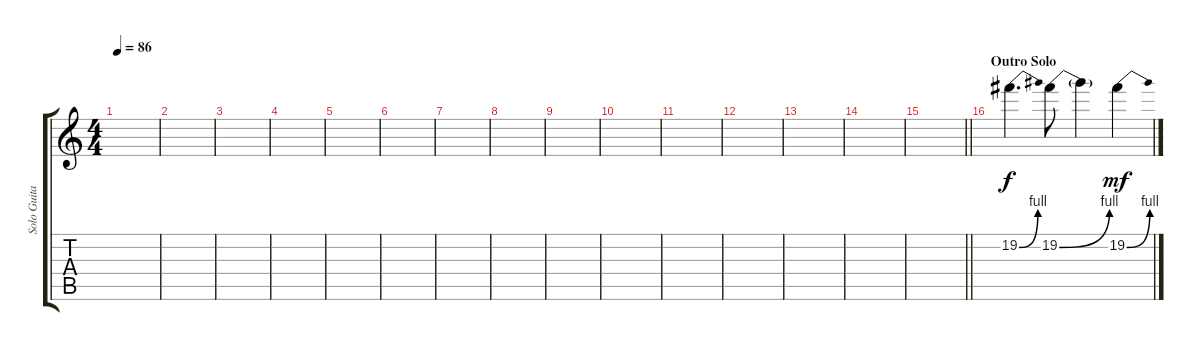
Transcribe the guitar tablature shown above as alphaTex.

\track ("Solo Guitar 8 (Slight Dist.)" "Solo Guita") {instrument distortionguitar}
\staff {score tabs}
\tuning (E4 B3 G3 D3 A2 E2) {hide}
\ts (4 4)
\tempo 86
\clef g2
\ks c
|
|
|
|
|
|
|
|
|
|
|
|
|
|
\barLineRight lightlight
|
\section ("" "Outro Solo")
19.2{be (bend 0 0 60 4)}.4{d} 19.2{be (bend 0 0 60 4)}.8 19.2{t}.4{dy f} 19.2{be (bend 0 0 60 4)}.4{dy mf}
